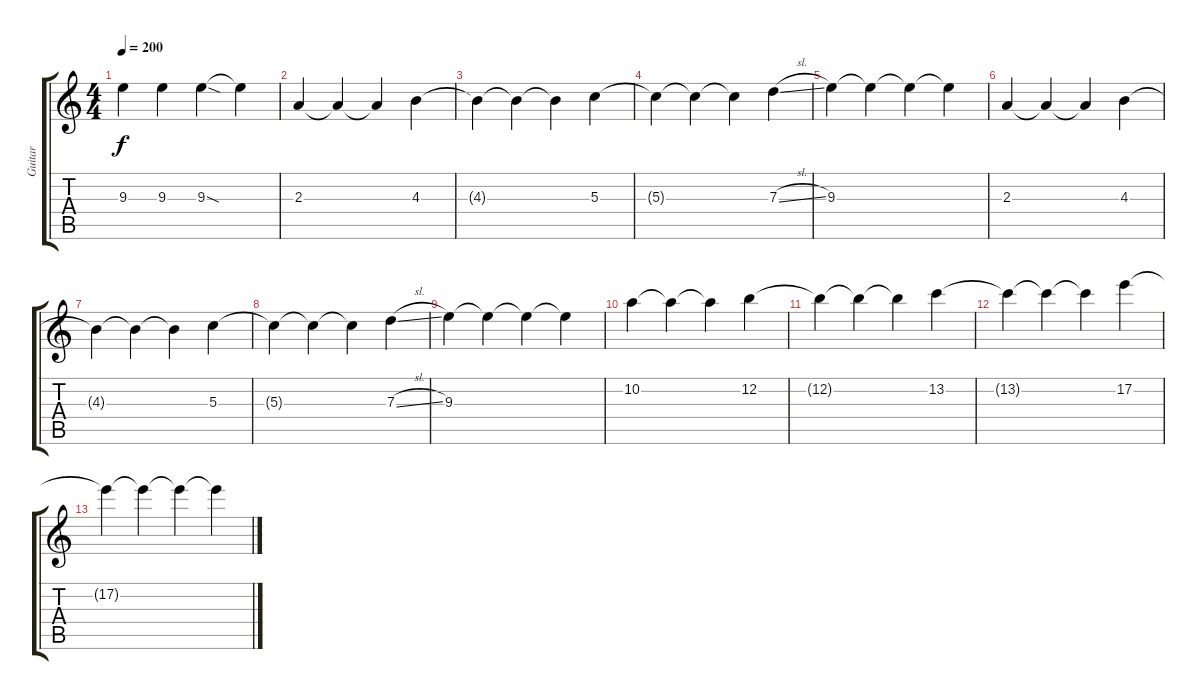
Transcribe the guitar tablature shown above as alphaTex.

\track ("Guitar" "Guitar") {instrument electricguitarclean}
\staff {score tabs}
\tuning (E4 B3 G3 D3 A2 E2) {hide}
\ts (4 4)
\tempo 200
\clef g2
\ks c
9.3{t}.4{dy f} 9.3.4 9.3{sod}.4 9.3{t}.4 |
2.3.4 2.3{t}.4 2.3{t}.4 4.3.4 |
4.3{t}.4 4.3{t}.4 4.3{t}.4 5.3.4 |
5.3{t}.4 5.3{t}.4 5.3{t}.4 7.3{sl}.4 |
9.3.4 9.3{t}.4 9.3{t}.4 9.3{t}.4 |
2.3.4 2.3{t}.4 2.3{t}.4 4.3.4 |
4.3{t}.4 4.3{t}.4 4.3{t}.4 5.3.4 |
5.3{t}.4 5.3{t}.4 5.3{t}.4 7.3{sl}.4 |
9.3.4 9.3{t}.4 9.3{t}.4 9.3{t}.4 |
10.2.4 10.2{t}.4 10.2{t}.4 12.2.4 |
12.2{t}.4 12.2{t}.4 12.2{t}.4 13.2.4 |
13.2{t}.4 13.2{t}.4 13.2{t}.4 17.2.4 |
17.2{t}.4 17.2{t}.4 17.2{t}.4 17.2{t}.4
